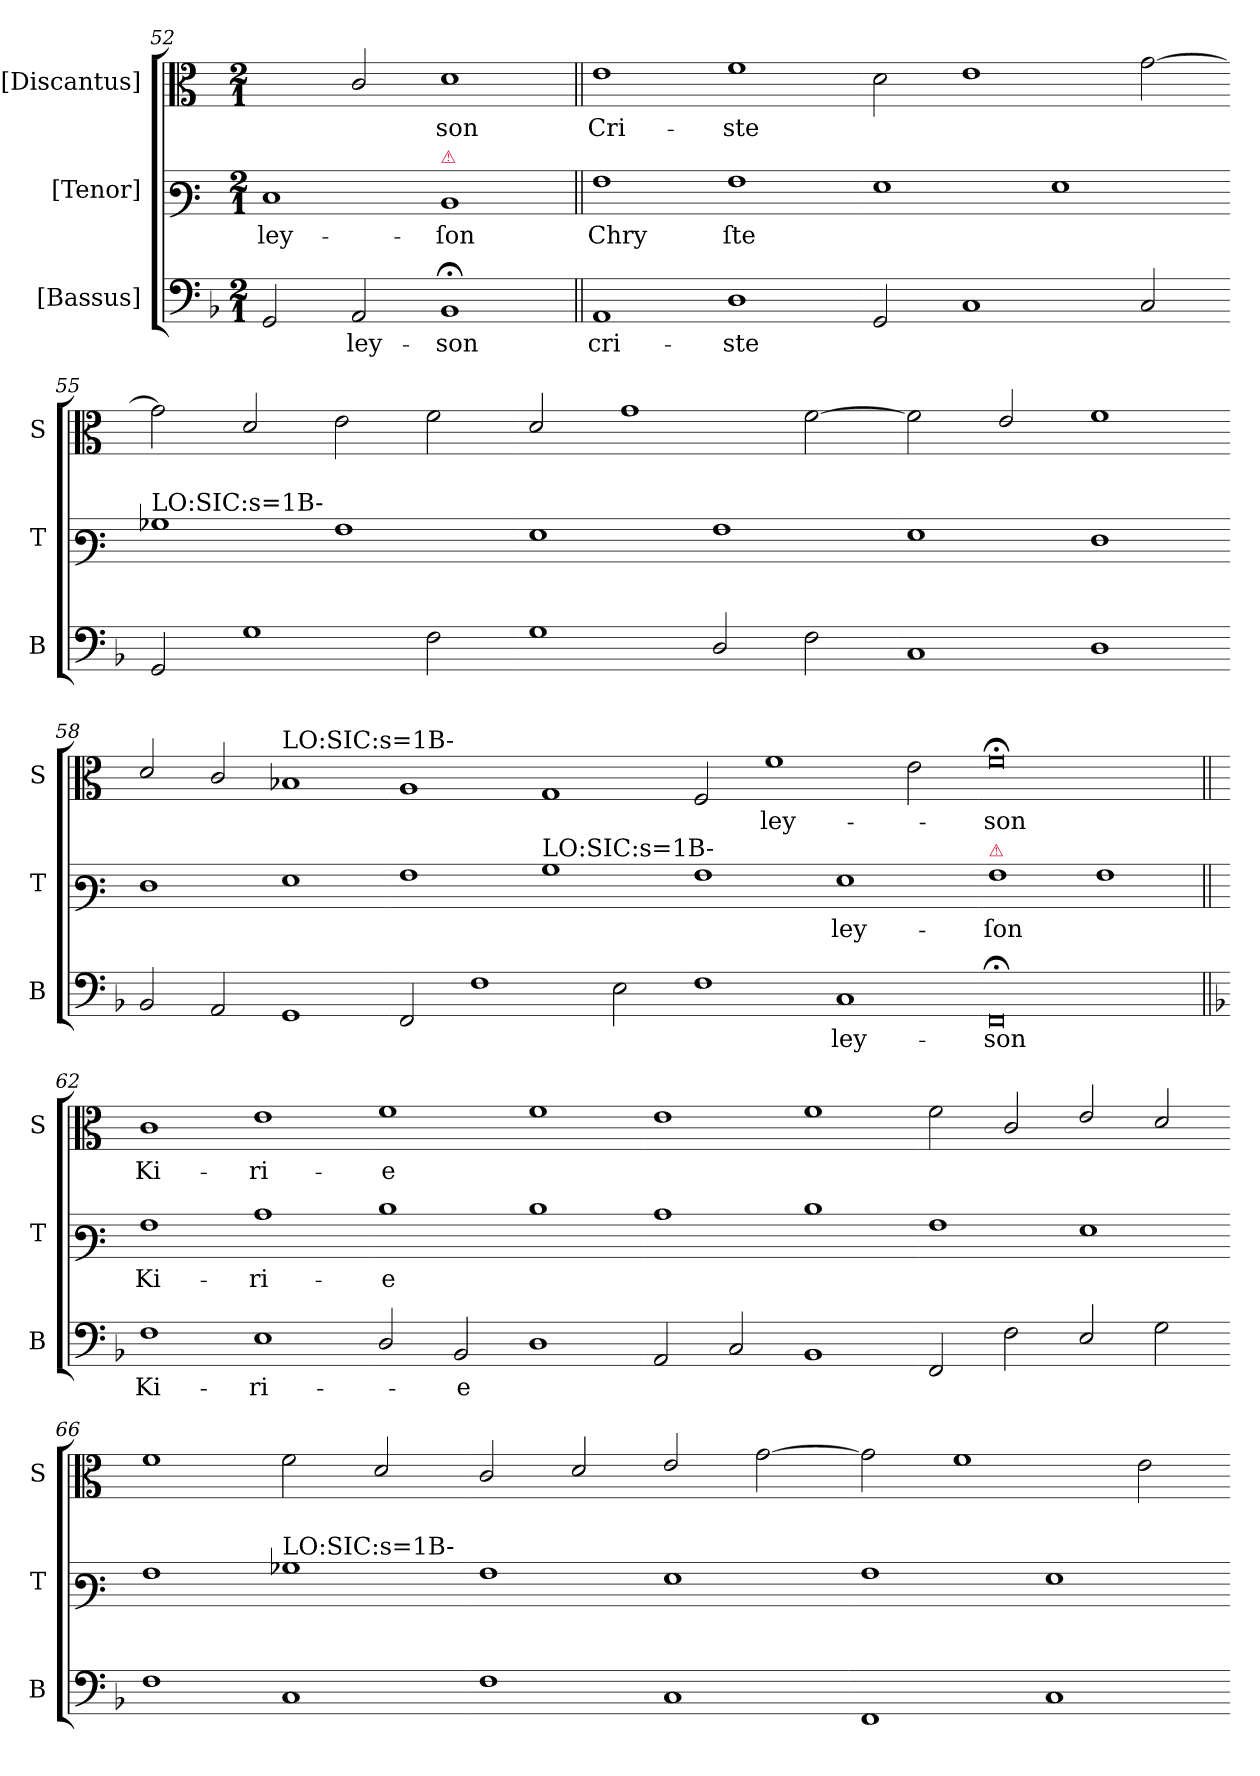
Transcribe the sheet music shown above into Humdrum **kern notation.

**kern	**text	**kern	**text	**kern	**text
*part3	*part3	*part2	*part2	*part1	*part1
*staff3	*staff3	*staff2	*staff2	*staff1	*staff1
*I"[Bassus]	*	*I"[Tenor]	*	*I"[Discantus]	*
*I'B	*	*I'T	*	*I'S	*
*clefF4	*	*clefF3	*	*clefC3	*
*k[b-]	*	*k[]	*	*k[]	*
*	*	*D:dor	*	*D:dor	*
*M2/1	*	*M2/1	*	*M2/1	*
=52	=52	=52	=52	=52	=52
2GG/	.	1E	ley-	2ryy	.
2AA/	ley-	.	.	2c/	.
!	!	!LO:TX:a:color=crimson:t=⚠	!	!	!
1BB-;<	-son	1D	-ſon	1d	-son
=53||	=53||	=53||	=53||	=53||	=53||
1AA	cri-	1A	Chry	1e	Cri-
1D	-ste	1A	-ſte	1f	-ste
=54-	=54-	=54-	=54-	=54-	=54-
2GG/	.	1G	.	2d\	.
1C	.	.	.	1e	.
.	.	1G	.	.	.
2C/	.	.	.	[2g\	.
=55-	=55-	=55-	=55-	=55-	=55-
!	!	!LO:TX:a:t=LO&colon;SIC&colon;s=1B-	!	!	!
2GG/	.	1B-	.	2g\]	.
1G	.	.	.	2d/	.
.	.	1A	.	2e\	.
2F\	.	.	.	2f\	.
=56-	=56-	=56-	=56-	=56-	=56-
1G	.	1G	.	2d/	.
.	.	.	.	1g	.
2D/	.	1A	.	.	.
2F\	.	.	.	[2f\	.
=57-	=57-	=57-	=57-	=57-	=57-
1C	.	1G	.	2f\]	.
.	.	.	.	2e/	.
1D	.	1F	.	1f	.
=58-	=58-	=58-	=58-	=58-	=58-
2BB-/	.	1F	.	2d/	.
2AA/	.	.	.	2c/	.
!	!	!	!	!LO:TX:a:t=LO&colon;SIC&colon;s=1B-	!
1GG	.	1G	.	1B-	.
=59-	=59-	=59-	=59-	=59-	=59-
2FF/	.	1A	.	1A	.
1F	.	.	.	.	.
!	!	!LO:TX:a:t=LO&colon;SIC&colon;s=1B-	!	!	!
.	.	1B-	.	1G	.
2E\	.	.	.	.	.
=60-	=60-	=60-	=60-	=60-	=60-
1F	.	1A	.	2F/	.
.	.	.	.	1f	-ley-
1C	ley-	1G	ley-	.	.
.	.	.	.	2e\	.
=61-	=61-	=61-	=61-	=61-	=61-
!	!	!LO:TX:a:color=crimson:t=⚠	!	!	!
0FF;<	-son	1A	-ſon	0f;	-son
.	.	1A	.	.	.
=62||	=62||	=62||	=62||	=62||	=62||
*k[b-]	*	*	*	*	*
1F	Ki-	1A	Ki-	1c	Ki-
1E	-ri-	1c	-ri-	1e	-ri-
=63-	=63-	=63-	=63-	=63-	=63-
2D/	.	1d	-e	1f	-e
2BB-/	-e	.	.	.	.
1D	.	1d	.	1f	.
=64-	=64-	=64-	=64-	=64-	=64-
2AA/	.	1c	.	1e	.
2C/	.	.	.	.	.
1BB-	.	1d	.	1f	.
=65-	=65-	=65-	=65-	=65-	=65-
2FF/	.	1A	.	2f\	.
2F\	.	.	.	2c/	.
2E/	.	1G	.	2e/	.
2G\	.	.	.	2d/	.
=66-	=66-	=66-	=66-	=66-	=66-
1F	.	1A	.	1f	.
!	!	!LO:TX:a:t=LO&colon;SIC&colon;s=1B-	!	!	!
1C	.	1B-	.	2f\	.
.	.	.	.	2d/	.
=67-	=67-	=67-	=67-	=67-	=67-
1F	.	1A	.	2c/	.
.	.	.	.	2d/	.
1C	.	1G	.	2e/	.
.	.	.	.	[2g\	.
=68-	=68-	=68-	=68-	=68-	=68-
1FF	.	1A	.	2g\]	.
.	.	.	.	1f	.
1C	.	1G	.	.	.
.	.	.	.	2e\	.
=-	=-	=-	=-	=-	=-
*-	*-	*-	*-	*-	*-
